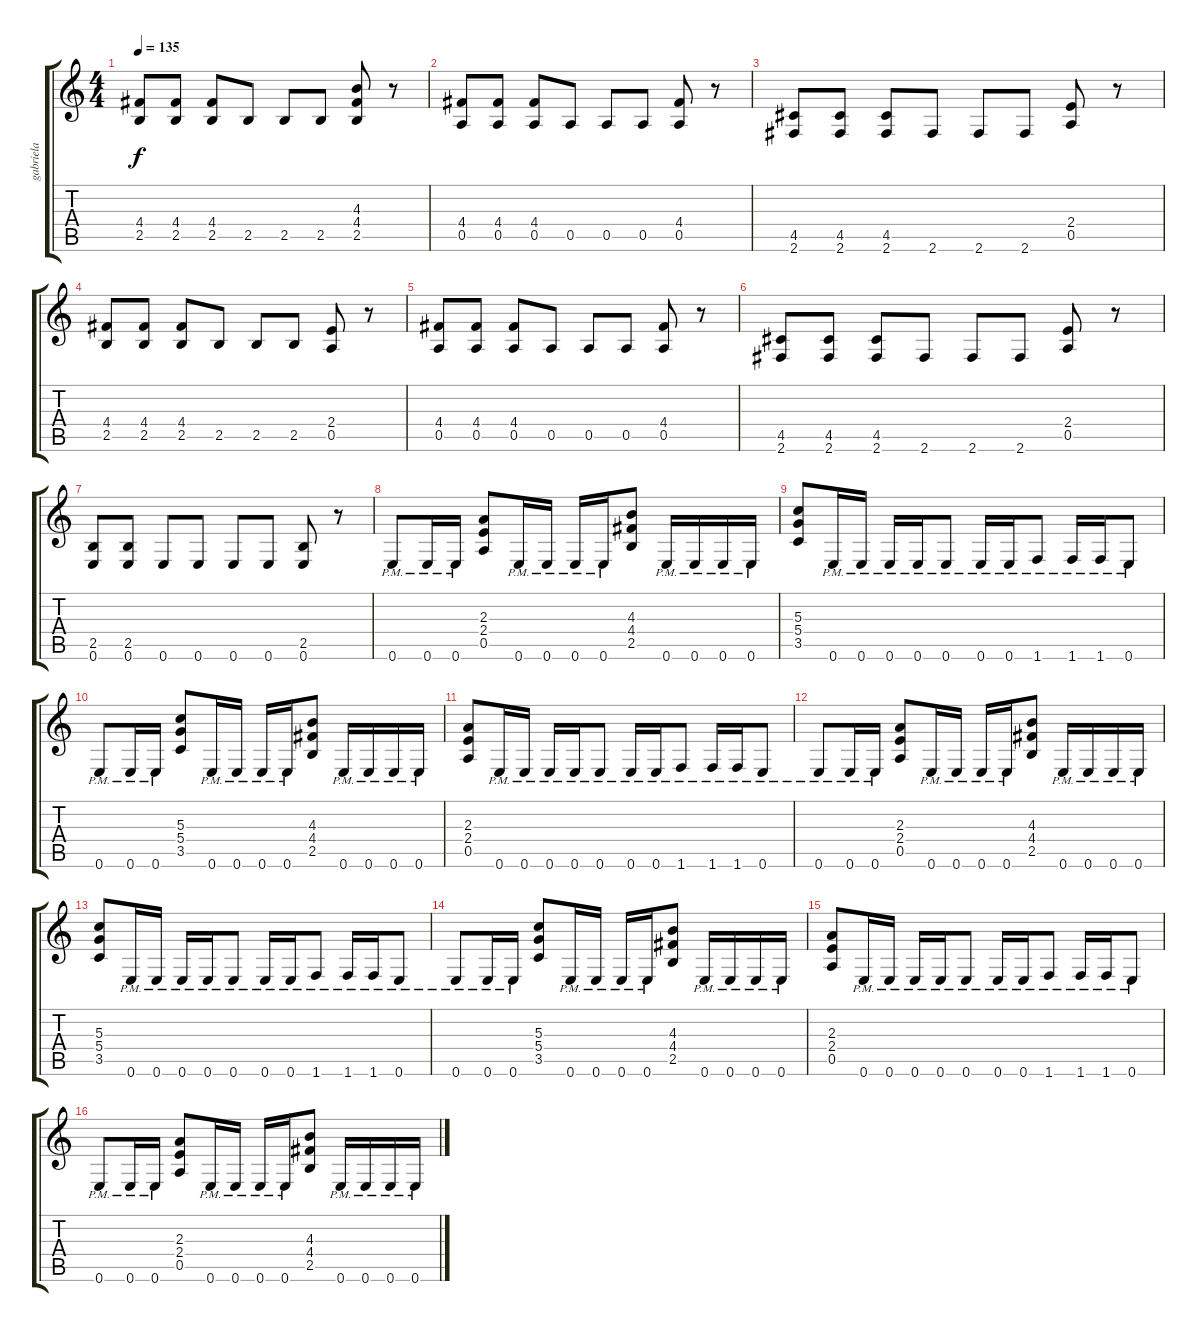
\track ("gabriela" "gabriela") {instrument acousticguitarnylon}
\staff {score tabs}
\tuning (E4 B3 G3 D3 A2 E2) {hide}
\ts (4 4)
\tempo 135
\clef g2
\ks c
(4.4 2.5).8{dy f} (4.4 2.5).8 (4.4 2.5).8 2.5.8 2.5.8 2.5.8 (4.3 4.4 2.5).8 r.8 |
(4.4 0.5).8 (4.4 0.5).8 (4.4 0.5).8 0.5.8 0.5.8 0.5.8 (4.4 0.5).8 r.8 |
(4.5 2.6).8 (4.5 2.6).8 (4.5 2.6).8 2.6.8 2.6.8 2.6.8 (2.4 0.5).8 r.8 |
(4.4 2.5).8 (4.4 2.5).8 (4.4 2.5).8 2.5.8 2.5.8 2.5.8 (2.4 0.5).8 r.8 |
(4.4 0.5).8 (4.4 0.5).8 (4.4 0.5).8 0.5.8 0.5.8 0.5.8 (4.4 0.5).8 r.8 |
(4.5 2.6).8 (4.5 2.6).8 (4.5 2.6).8 2.6.8 2.6.8 2.6.8 (2.4 0.5).8 r.8 |
(2.5 0.6).8 (2.5 0.6).8 0.6.8 0.6.8 0.6.8 0.6.8 (2.5 0.6).8 r.8 |
0.6{pm}.8 0.6{pm}.16 0.6{pm}.16 (2.3 2.4 0.5).8 0.6{pm}.16 0.6{pm}.16 0.6{pm}.16 0.6{pm}.16 (4.3 4.4 2.5).8 0.6{pm}.16 0.6{pm}.16 0.6{pm}.16 0.6{pm}.16 |
(5.3 5.4 3.5).8 0.6{pm}.16 0.6{pm}.16 0.6{pm}.16 0.6{pm}.16 0.6{pm}.8 0.6{pm}.16 0.6{pm}.16 1.6{pm}.8 1.6{pm}.16 1.6{pm}.16 0.6{pm}.8 |
0.6{pm}.8 0.6{pm}.16 0.6{pm}.16 (5.3 5.4 3.5).8 0.6{pm}.16 0.6{pm}.16 0.6{pm}.16 0.6{pm}.16 (4.3 4.4 2.5).8 0.6{pm}.16 0.6{pm}.16 0.6{pm}.16 0.6{pm}.16 |
(2.3 2.4 0.5).8 0.6{pm}.16 0.6{pm}.16 0.6{pm}.16 0.6{pm}.16 0.6{pm}.8 0.6{pm}.16 0.6{pm}.16 1.6{pm}.8 1.6{pm}.16 1.6{pm}.16 0.6{pm}.8 |
0.6{pm}.8 0.6{pm}.16 0.6{pm}.16 (2.3 2.4 0.5).8 0.6{pm}.16 0.6{pm}.16 0.6{pm}.16 0.6{pm}.16 (4.3 4.4 2.5).8 0.6{pm}.16 0.6{pm}.16 0.6{pm}.16 0.6{pm}.16 |
(5.3 5.4 3.5).8 0.6{pm}.16 0.6{pm}.16 0.6{pm}.16 0.6{pm}.16 0.6{pm}.8 0.6{pm}.16 0.6{pm}.16 1.6{pm}.8 1.6{pm}.16 1.6{pm}.16 0.6{pm}.8 |
0.6{pm}.8 0.6{pm}.16 0.6{pm}.16 (5.3 5.4 3.5).8 0.6{pm}.16 0.6{pm}.16 0.6{pm}.16 0.6{pm}.16 (4.3 4.4 2.5).8 0.6{pm}.16 0.6{pm}.16 0.6{pm}.16 0.6{pm}.16 |
(2.3 2.4 0.5).8 0.6{pm}.16 0.6{pm}.16 0.6{pm}.16 0.6{pm}.16 0.6{pm}.8 0.6{pm}.16 0.6{pm}.16 1.6{pm}.8 1.6{pm}.16 1.6{pm}.16 0.6{pm}.8 |
0.6{pm}.8 0.6{pm}.16 0.6{pm}.16 (2.3 2.4 0.5).8 0.6{pm}.16 0.6{pm}.16 0.6{pm}.16 0.6{pm}.16 (4.3 4.4 2.5).8 0.6{pm}.16 0.6{pm}.16 0.6{pm}.16 0.6{pm}.16
